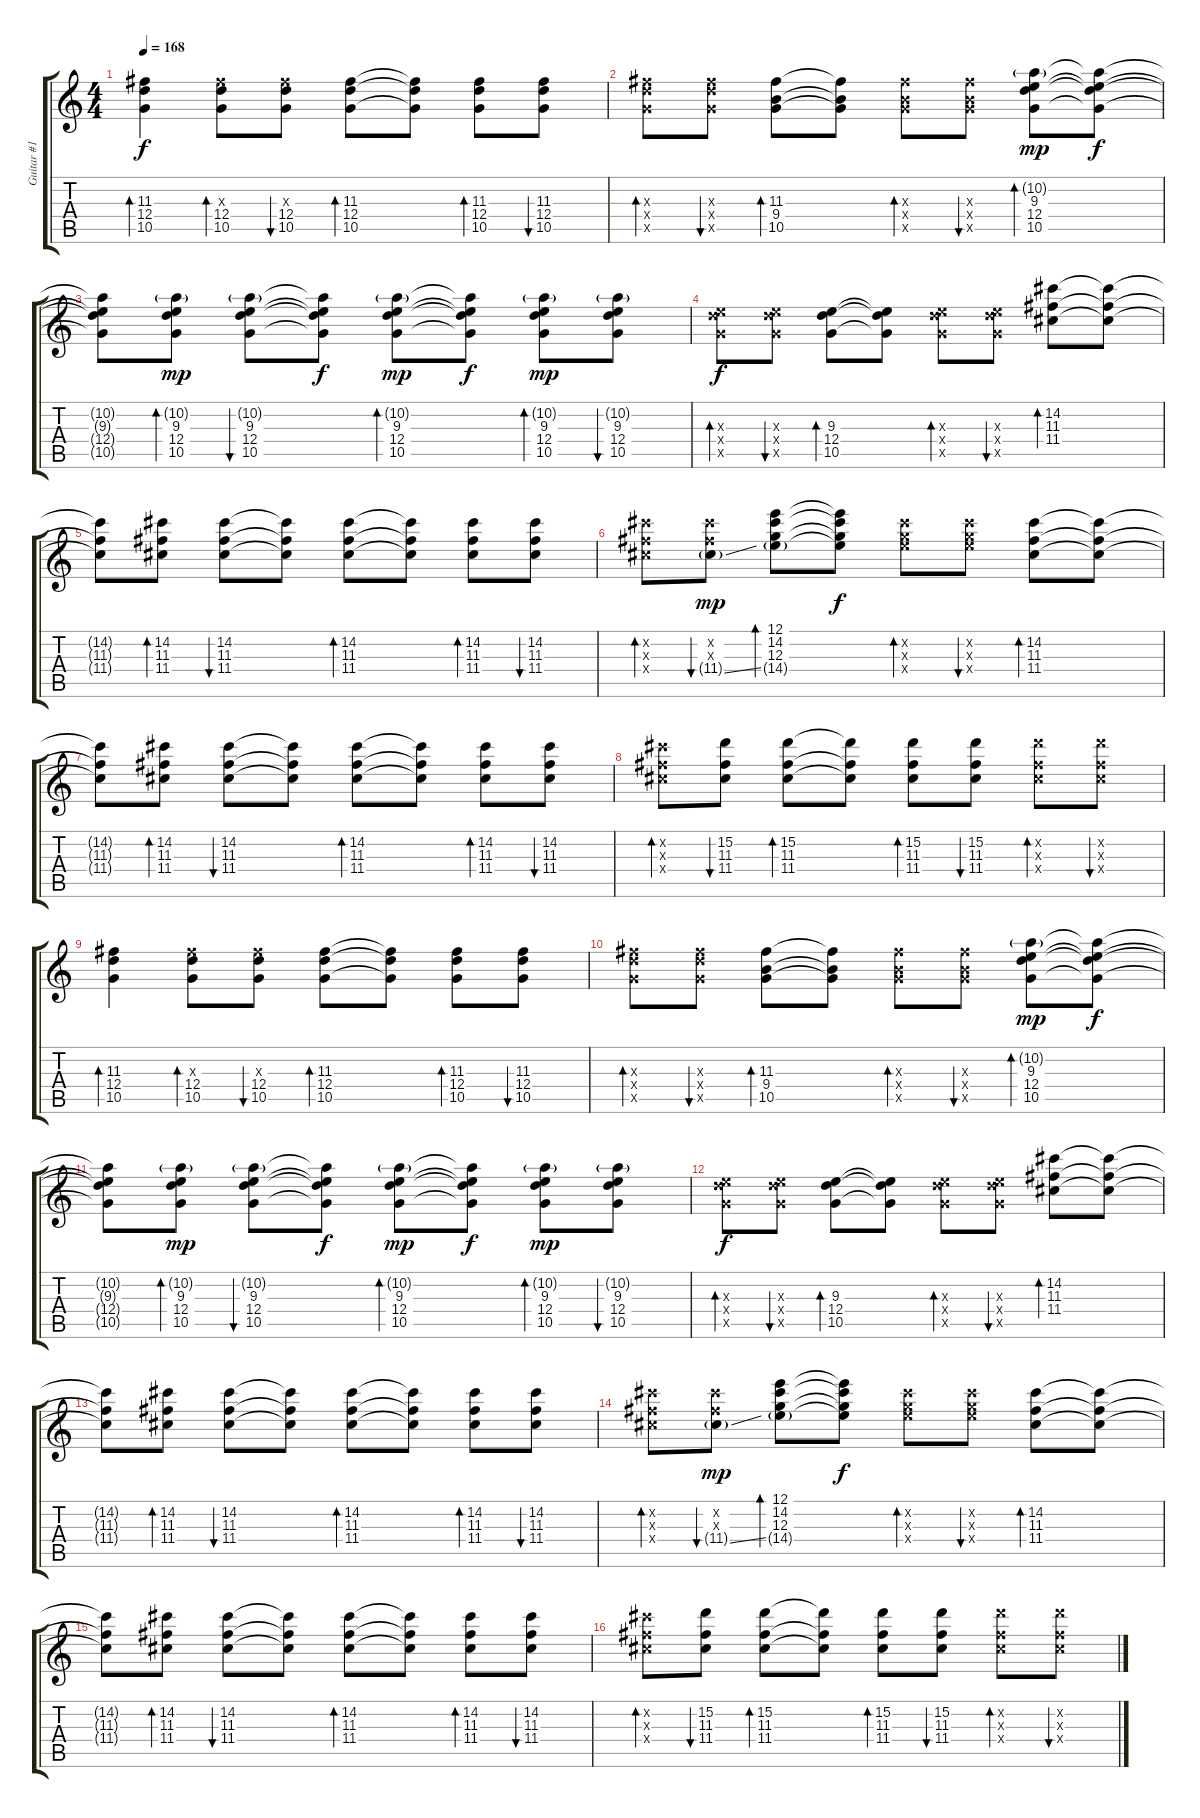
\track ("Guitar #1" "Guitar #1") {instrument distortionguitar}
\staff {score tabs}
\tuning (E4 B3 G3 D3 A2 D2) {hide}
\ts (4 4)
\tempo 168
\clef g2
\ks c
(11.3 12.4 10.5).4{bd 120 dy f instrument electricguitarjazz} (11.3{x} 12.4 10.5).8{bd 120} (11.3{x} 12.4 10.5).8{bu 120} (11.3 12.4 10.5).8{bd 120} (11.3{t} 12.4{t} 10.5{t}).8 (11.3 12.4 10.5).8{bd 120} (11.3 12.4 10.5).8{bu 120} |
(11.3{x} 12.4{x} 10.5{x}).8{bd 60} (11.3{x} 12.4{x} 10.5{x}).8{bu 60} (11.3 9.4 10.5).8{bd 60} (11.3{t} 9.4{t} 10.5{t}).8 (11.3{x} 9.4{x} 10.5{x}).8{bd 120} (11.3{x} 9.4{x} 10.5{x}).8{bu 120} (10.2{g} 9.3 12.4 10.5).8{bd 120 dy mp} (10.2{t} 9.3{t} 12.4{t} 10.5{t}).8{dy f} |
(10.2{t} 9.3{t} 12.4{t} 10.5{t}).8 (10.2{g} 9.3 12.4 10.5).8{bd 120 dy mp} (10.2{g} 9.3 12.4 10.5).8{bu 120} (10.2{t} 9.3{t} 12.4{t} 10.5{t}).8{dy f} (10.2{g} 9.3 12.4 10.5).8{bd 120 dy mp} (10.2{t} 9.3{t} 12.4{t} 10.5{t}).8{dy f} (10.2{g} 9.3 12.4 10.5).8{bd 120 dy mp} (10.2{g} 9.3 12.4 10.5).8{bu 120} |
(9.3{x} 12.4{x} 10.5{x}).8{bd 120 dy f} (9.3{x} 12.4{x} 10.5{x}).8{bu 120} (9.3 12.4 10.5).8{bd 120} (9.3{t} 12.4{t} 10.5{t}).8 (9.3{x} 12.4{x} 10.5{x}).8{bd 120} (9.3{x} 12.4{x} 10.5{x}).8{bu 120} (14.2 11.3 11.4).8{bd 60} (14.2{t} 11.3{t} 11.4{t}).8 |
(14.2{t} 11.3{t} 11.4{t}).8 (14.2 11.3 11.4).8{bd 60} (14.2 11.3 11.4).8{bu 60} (14.2{t} 11.3{t} 11.4{t}).8 (14.2 11.3 11.4).8{bd 60} (14.2{t} 11.3{t} 11.4{t}).8 (14.2 11.3 11.4).8{bd 60} (14.2 11.3 11.4).8{bu 60} |
(14.2{x} 11.3{x} 11.4{x}).8{bd 60} (14.2{x} 11.3{x} 11.4{ss g}).8{bu 60 dy mp} (12.1 14.2 12.3 14.4{g}).8{bd 60} (12.1{t} 14.2{t} 12.3{t} 14.4{t}).8{dy f} (14.2{x} 12.3{x} 14.4{x}).8{bd 60} (14.2{x} 12.3{x} 14.4{x}).8{bu 60} (14.2 11.3 11.4).8{bd 60} (14.2{t} 11.3{t} 11.4{t}).8 |
(14.2{t} 11.3{t} 11.4{t}).8 (14.2 11.3 11.4).8{bd 60} (14.2 11.3 11.4).8{bu 60} (14.2{t} 11.3{t} 11.4{t}).8 (14.2 11.3 11.4).8{bd 60} (14.2{t} 11.3{t} 11.4{t}).8 (14.2 11.3 11.4).8{bd 60} (14.2 11.3 11.4).8{bu 60} |
(14.2{x} 11.3{x} 11.4{x}).8{bd 60} (15.2 11.3 11.4).8{bu 60} (15.2 11.3 11.4).8{bd 60} (15.2{t} 11.3{t} 11.4{t}).8 (15.2 11.3 11.4).8{bd 60} (15.2 11.3 11.4).8{bu 60} (15.2{x} 11.3{x} 11.4{x}).8{bd 60} (15.2{x} 11.3{x} 11.4{x}).8{bu 60} |
(11.3 12.4 10.5).4{bd 120 instrument distortionguitar} (11.3{x} 12.4 10.5).8{bd 120} (11.3{x} 12.4 10.5).8{bu 120} (11.3 12.4 10.5).8{bd 120} (11.3{t} 12.4{t} 10.5{t}).8 (11.3 12.4 10.5).8{bd 120} (11.3 12.4 10.5).8{bu 120} |
(11.3{x} 12.4{x} 10.5{x}).8{bd 60} (11.3{x} 12.4{x} 10.5{x}).8{bu 60} (11.3 9.4 10.5).8{bd 60} (11.3{t} 9.4{t} 10.5{t}).8 (11.3{x} 9.4{x} 10.5{x}).8{bd 120} (11.3{x} 9.4{x} 10.5{x}).8{bu 120} (10.2{g} 9.3 12.4 10.5).8{bd 120 dy mp} (10.2{t} 9.3{t} 12.4{t} 10.5{t}).8{dy f} |
(10.2{t} 9.3{t} 12.4{t} 10.5{t}).8 (10.2{g} 9.3 12.4 10.5).8{bd 120 dy mp} (10.2{g} 9.3 12.4 10.5).8{bu 120} (10.2{t} 9.3{t} 12.4{t} 10.5{t}).8{dy f} (10.2{g} 9.3 12.4 10.5).8{bd 120 dy mp} (10.2{t} 9.3{t} 12.4{t} 10.5{t}).8{dy f} (10.2{g} 9.3 12.4 10.5).8{bd 120 dy mp} (10.2{g} 9.3 12.4 10.5).8{bu 120} |
(9.3{x} 12.4{x} 10.5{x}).8{bd 120 dy f} (9.3{x} 12.4{x} 10.5{x}).8{bu 120} (9.3 12.4 10.5).8{bd 120} (9.3{t} 12.4{t} 10.5{t}).8 (9.3{x} 12.4{x} 10.5{x}).8{bd 120} (9.3{x} 12.4{x} 10.5{x}).8{bu 120} (14.2 11.3 11.4).8{bd 60} (14.2{t} 11.3{t} 11.4{t}).8 |
(14.2{t} 11.3{t} 11.4{t}).8 (14.2 11.3 11.4).8{bd 60} (14.2 11.3 11.4).8{bu 60} (14.2{t} 11.3{t} 11.4{t}).8 (14.2 11.3 11.4).8{bd 60} (14.2{t} 11.3{t} 11.4{t}).8 (14.2 11.3 11.4).8{bd 60} (14.2 11.3 11.4).8{bu 60} |
(14.2{x} 11.3{x} 11.4{x}).8{bd 60} (14.2{x} 11.3{x} 11.4{ss g}).8{bu 60 dy mp} (12.1 14.2 12.3 14.4{g}).8{bd 60} (12.1{t} 14.2{t} 12.3{t} 14.4{t}).8{dy f} (14.2{x} 12.3{x} 14.4{x}).8{bd 60} (14.2{x} 12.3{x} 14.4{x}).8{bu 60} (14.2 11.3 11.4).8{bd 60} (14.2{t} 11.3{t} 11.4{t}).8 |
(14.2{t} 11.3{t} 11.4{t}).8 (14.2 11.3 11.4).8{bd 60} (14.2 11.3 11.4).8{bu 60} (14.2{t} 11.3{t} 11.4{t}).8 (14.2 11.3 11.4).8{bd 60} (14.2{t} 11.3{t} 11.4{t}).8 (14.2 11.3 11.4).8{bd 60} (14.2 11.3 11.4).8{bu 60} |
(14.2{x} 11.3{x} 11.4{x}).8{bd 60} (15.2 11.3 11.4).8{bu 60} (15.2 11.3 11.4).8{bd 60} (15.2{t} 11.3{t} 11.4{t}).8 (15.2 11.3 11.4).8{bd 60} (15.2 11.3 11.4).8{bu 60} (15.2{x} 11.3{x} 11.4{x}).8{bd 60} (15.2{x} 11.3{x} 11.4{x}).8{bu 60}
